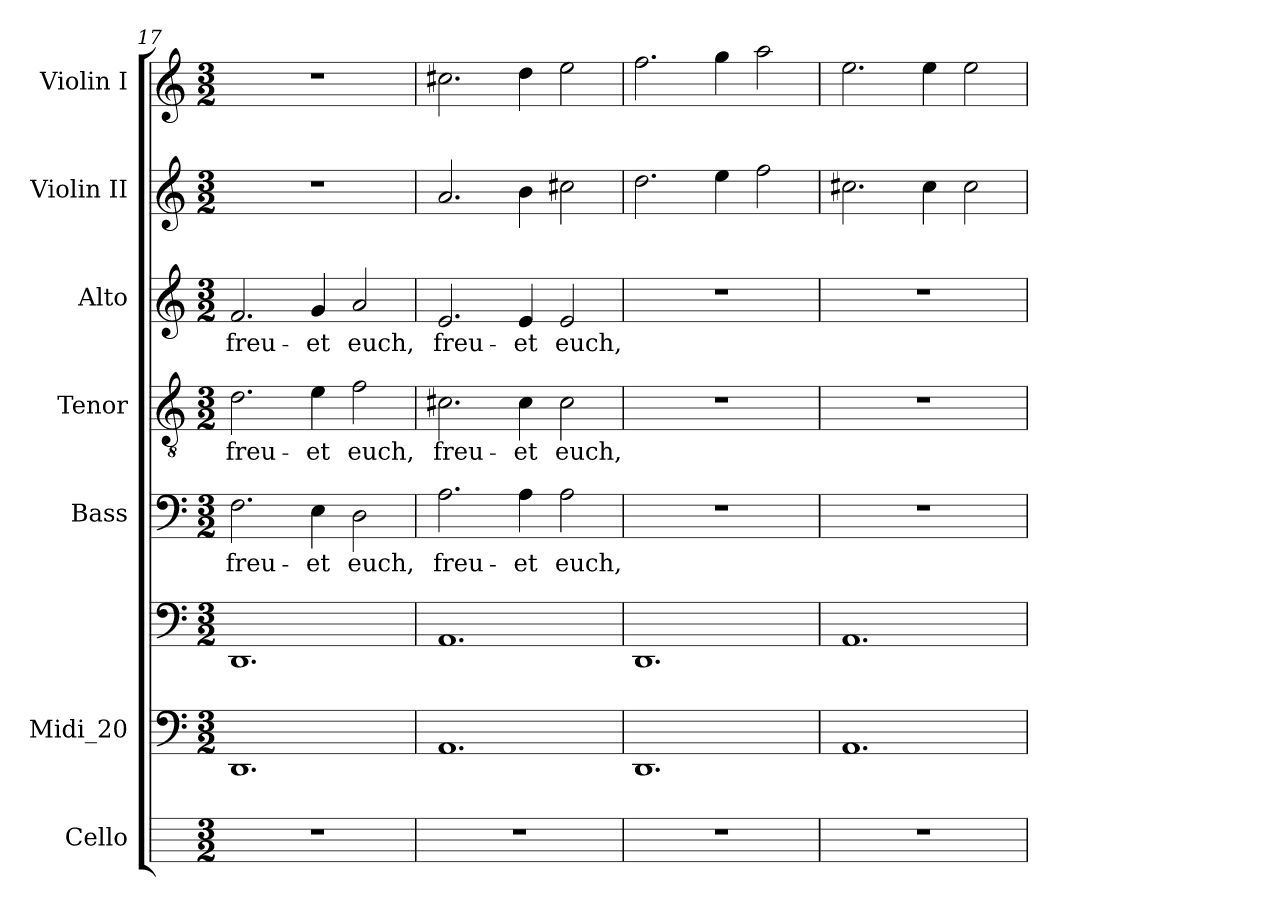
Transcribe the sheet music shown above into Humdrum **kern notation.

**kern	**kern	**kern	**kern	**text	**kern	**text	**kern	**text	**kern	**kern
*part7	*part6	*part6	*part5	*part5	*part4	*part4	*part3	*part3	*part2	*part1
*staff8	*staff7	*staff6	*staff5	*staff5	*staff4	*staff4	*staff3	*staff3	*staff2	*staff1
*I"Cello	*I"Midi_20	*	*I"Bass	*	*I"Tenor	*	*I"Alto	*	*I"Violin II	*I"Violin I
*	*	*	*I'B	*	*I'T	*	*I'A	*	*I'Vn II	*I'Vn I
!!LO:LB:g=z
*	*	*clefF4	*clefF4	*	*clefGv2	*	*clefG2	*	*clefG2	*clefG2
*	*k[]	*k[]	*k[]	*	*k[]	*	*k[]	*	*k[]	*k[]
*	*C:	*C:	*C:	*	*C:	*	*C:	*	*C:	*C:
*M3/2	*M3/2	*M3/2	*M3/2	*	*M3/2	*	*M3/2	*	*M3/2	*M3/2
=17	=17	=17	=17	=17	=17	=17	=17	=17	=17	=17
!	!	!	!	!LO:LY:b	!	!LO:LY:b	!	!LO:LY:b	!LO:N:vis=1	!LO:N:vis=1
1.r	1.DD	1.DD	2.F	freu-	2.d	freu-	2.f	freu-	1.r	1.r
!	!	!	!	!LO:LY:b	!	!LO:LY:b	!	!LO:LY:b	!	!
.	.	.	4E	-et	4e	-et	4g	-et	.	.
!	!	!	!	!LO:LY:b	!	!LO:LY:b	!	!LO:LY:b	!	!
.	.	.	2D	euch,	2f	euch,	2a	euch,	.	.
=18	=18	=18	=18	=18	=18	=18	=18	=18	=18	=18
!	!	!	!	!LO:LY:b	!	!LO:LY:b	!	!LO:LY:b	!	!
1.r	1.AA	1.AA	2.A	freu-	2.c#X	freu-	2.e	freu-	2.a	2.cc#X
!	!	!	!	!LO:LY:b	!	!LO:LY:b	!	!LO:LY:b	!	!
.	.	.	4A	-et	4c#	-et	4e	-et	4b	4dd
!	!	!	!	!LO:LY:b	!	!LO:LY:b	!	!LO:LY:b	!	!
.	.	.	2A	euch,	2c#	euch,	2e	euch,	2cc#X	2ee
=19	=19	=19	=19	=19	=19	=19	=19	=19	=19	=19
!	!	!	!LO:N:vis=1	!	!LO:N:vis=1	!	!LO:N:vis=1	!	!	!
1.r	1.DD	1.DD	1.r	.	1.r	.	1.r	.	2.dd	2.ff
.	.	.	.	.	.	.	.	.	4ee	4gg
.	.	.	.	.	.	.	.	.	2ff	2aa
=20	=20	=20	=20	=20	=20	=20	=20	=20	=20	=20
!	!	!	!LO:N:vis=1	!	!LO:N:vis=1	!	!LO:N:vis=1	!	!	!
1.r	1.AA	1.AA	1.r	.	1.r	.	1.r	.	2.cc#X	2.ee
.	.	.	.	.	.	.	.	.	4cc#	4ee
.	.	.	.	.	.	.	.	.	2cc#	2ee
=	=	=	=	=	=	=	=	=	=	=
*-	*-	*-	*-	*-	*-	*-	*-	*-	*-	*-
